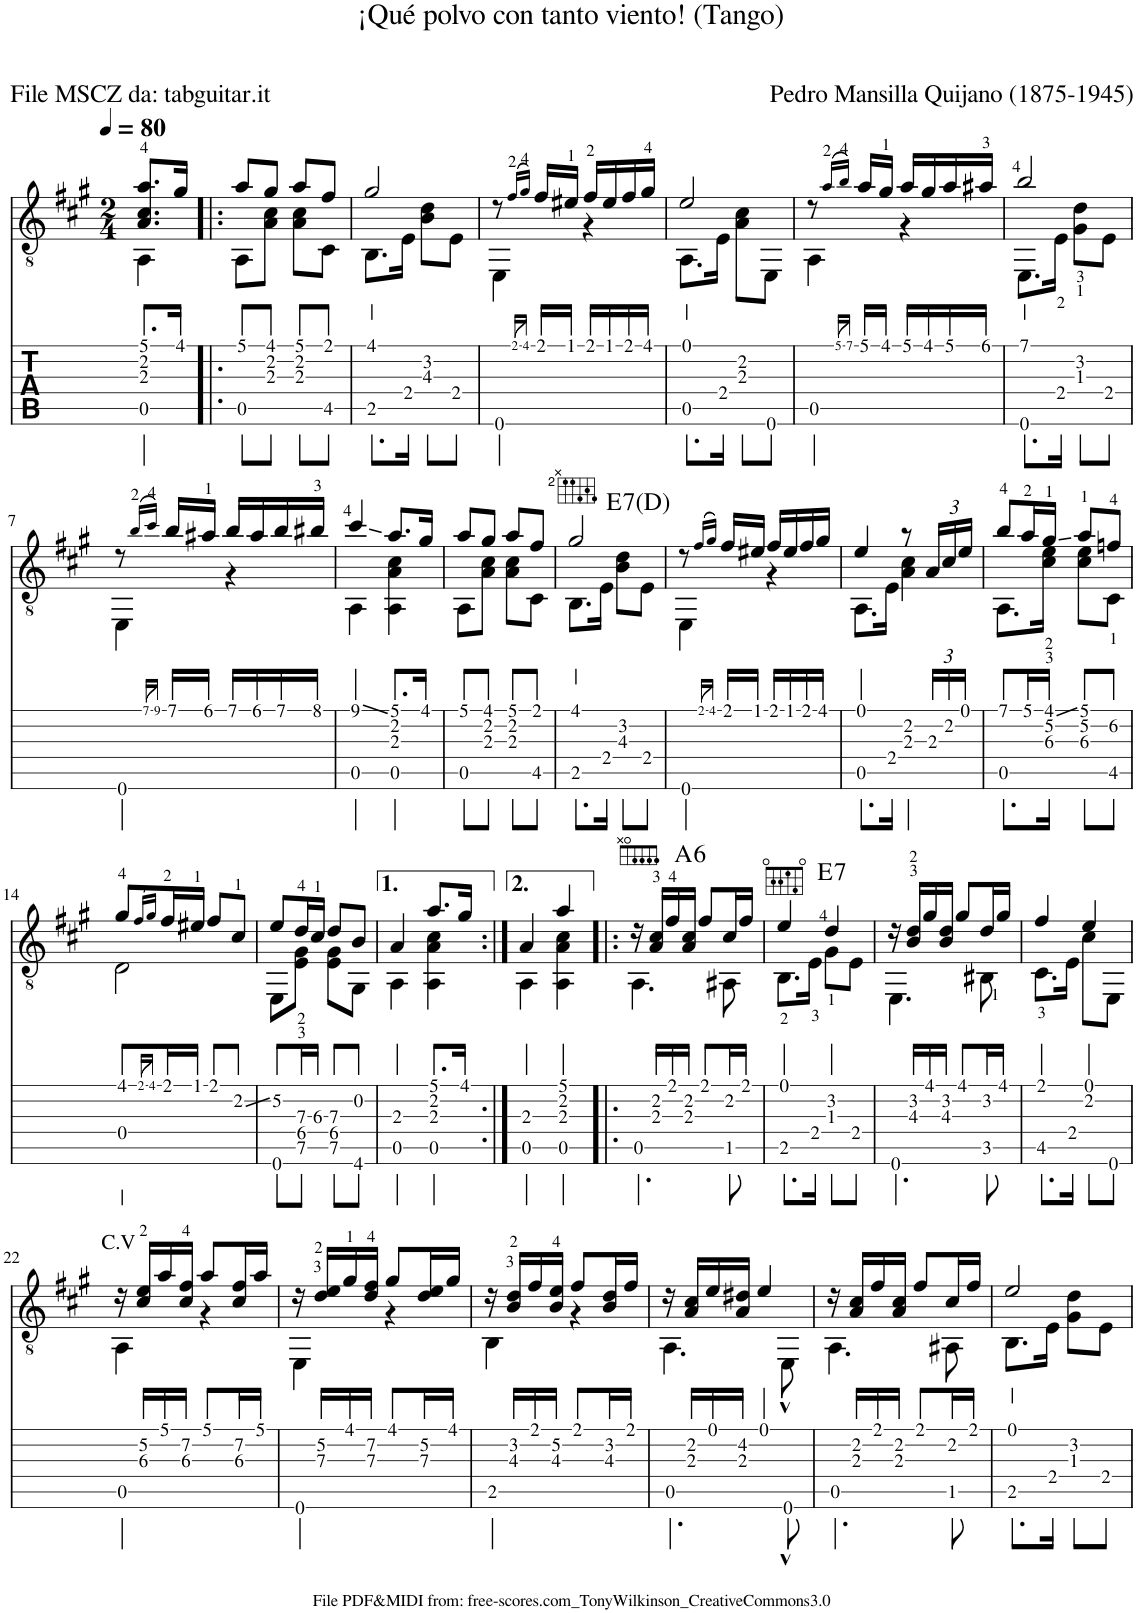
**kern	**kern	**harte
*part2	*part1	*part1
*staff2	*staff1	*
*I"Chitarra classica (Intavolatura)	*I"Guitar	*
*stria6	*	*
*	*clefGv2	*
*k[f#c#g#]	*k[f#c#g#]	*
*M2/4	*M2/4	*
*MM80	*MM80	*
=	=	=
*^	*^	*
8.A/ 8.c#/ 8.a/L	4AA\	8.A/ 8.c#/ 8.a/L	4AA\	.
16g#/Jk	.	16g#/Jk	.	.
=1!|:	=1!|:	=1!|:	=1!|:	=1!|:
8a/L	8AA\L	8a/L	8AA\L	.
8g#/J	8A\ 8c#\J	8g#/J	8A\ 8c#\J	.
8a/L	8A\ 8c#\L	8a/L	8A\ 8c#\L	.
8f#/J	8C#\J	8f#/J	8C#\J	.
=2	=2	=2	=2	=2
2g#/	8.BB\L	2g#/	8.BB\L	.
.	16E\Jk	.	16E\Jk	.
.	8B\ 8d\L	.	8B\ 8d\L	.
.	8E\J	.	8E\J	.
=3	=3	=3	=3	=3
8r	4EE\	8r	4EE\	.
(16qf#/LL	.	(16qf#/LL	.	.
16qg#/JJ)	.	16qg#/JJ)	.	.
16f#/LL	.	16f#/LL	.	.
16e#X/JJ	.	16e#X/JJ	.	.
16f#/LL	4r	16f#/LL	4r	.
16e#/	.	16e#/	.	.
16f#/	.	16f#/	.	.
16g#/JJ	.	16g#/JJ	.	.
=4	=4	=4	=4	=4
2e/	8.AA\L	2e/	8.AA\L	.
.	16E\Jk	.	16E\Jk	.
.	8A\ 8c#\L	.	8A\ 8c#\L	.
.	8EE\J	.	8EE\J	.
=5	=5	=5	=5	=5
8r	4AA\	8r	4AA\	.
(16qa/LL	.	(16qa/LL	.	.
16qb/JJ)	.	16qb/JJ)	.	.
16a/LL	.	16a/LL	.	.
16g#/JJ	.	16g#/JJ	.	.
16a/LL	4r	16a/LL	4r	.
16g#/	.	16g#/	.	.
16a/	.	16a/	.	.
16a#X/JJ	.	16a#X/JJ	.	.
=6	=6	=6	=6	=6
2b/	8.EE\L	2b/	8.EE\L	.
.	16E\Jk	.	16E\Jk	.
.	8G#\ 8d\L	.	8G#\ 8d\L	.
.	8E\J	.	8E\J	.
!!LO:LB:g=z	!!
=7	=7	=7	=7	=7
8r	4EE\	8r	4EE\	.
(16qb/LL	.	(16qb/LL	.	.
16qcc#/JJ)	.	16qcc#/JJ)	.	.
16b/LL	.	16b/LL	.	.
16a#X/JJ	.	16a#X/JJ	.	.
16b/LL	4r	16b/LL	4r	.
16a#/	.	16a#/	.	.
16b/	.	16b/	.	.
16b#X/JJ	.	16b#X/JJ	.	.
=8	=8	=8	=8	=8
4cc#/	4AA\	4cc#/	4AA\	.
8.a/L	4AA\ 4A\ 4c#\	8.a/L	4AA\ 4A\ 4c#\	.
16g#/Jk	.	16g#/Jk	.	.
=9	=9	=9	=9	=9
8a/L	8AA\L	8a/L	8AA\L	.
8g#/J	8A\ 8c#\J	8g#/J	8A\ 8c#\J	.
8a/L	8A\ 8c#\L	8a/L	8A\ 8c#\L	.
8f#/J	8C#\J	8f#/J	8C#\J	.
=10	=10	=10	=10	=10
!	!	!	!	!LO:H:kt=7
2g#/	8.BB\L	2g#/	8.BB\L	E:7
.	16E\Jk	.	16E\Jk	.
.	8B\ 8d\L	.	8B\ 8d\L	.
.	8E\J	.	8E\J	.
=11	=11	=11	=11	=11
8r	4EE\	8r	4EE\	.
(16qf#/LL	.	(16qf#/LL	.	.
16qg#/JJ)	.	16qg#/JJ)	.	.
16f#/LL	.	16f#/LL	.	.
16e#X/JJ	.	16e#X/JJ	.	.
16f#/LL	4r	16f#/LL	4r	.
16e#/	.	16e#/	.	.
16f#/	.	16f#/	.	.
16g#/JJ	.	16g#/JJ	.	.
=12	=12	=12	=12	=12
4e/	8.AA\L	4e/	8.AA\L	.
.	16E\Jk	.	16E\Jk	.
8r	4A\ 4c#\	8r	4A\ 4c#\	.
*Xbrackettup	*	*Xbrackettup	*	*
24A/LL	.	24A/LL	.	.
24c#/	.	24c#/	.	.
24e/JJ	.	24e/JJ	.	.
=13	=13	=13	=13	=13
8b/L	8.AA\L	8b/L	8.AA\L	.
16a/L	.	16a/L	.	.
16g#/JJ	16c#\ 16e\Jk	16g#/JJ	16c#\ 16e\Jk	.
8a/L	8c#\ 8e\L	8a/L	8c#\ 8e\L	.
8fn/J	8C#\J	8fn/J	8C#\J	.
!!LO:LB:g=z	!!
=14	=14	=14	=14	=14
8g#/L	2D\	8g#/L	2D\	.
(16qf#/LL	.	(16qf#/LL	.	.
16qg#/JJ)	.	16qg#/JJ)	.	.
16f#/L	.	16f#/L	.	.
16e#X/JJ	.	16e#X/JJ	.	.
8f#/L	.	8f#/L	.	.
8c#/J	.	8c#/J	.	.
=15	=15	=15	=15	=15
8e/L	8EE\L	8e/L	8EE\L	.
16d/L	8E\ 8G#\J	16d/L	8E\ 8G#\J	.
16c#/JJ	.	16c#/JJ	.	.
8d/L	8E\ 8G#\L	8d/L	8E\ 8G#\L	.
8B/J	8GG#\J	8B/J	8GG#\J	.
=16	=16	=16	=16	=16
4A/	4AA\	4A/	4AA\	.
8.a/L	4AA\ 4A\ 4c#\	8.a/L	4AA\ 4A\ 4c#\	.
16g#/Jk	.	16g#/Jk	.	.
=17:|!	=17:|!	=17:|!	=17:|!	=17:|!
4A/	4AA\	4A/	4AA\	.
4a/	4AA\ 4A\ 4c#\	4a/	4AA\ 4A\ 4c#\	.
=18!|:	=18!|:	=18!|:	=18!|:	=18!|:
!	!	!	!	!LO:H:kt=6
16r	4.AA\	16r	4.AA\	A:maj6
16A/ 16c#/LL	.	16A/ 16c#/LL	.	.
16f#/	.	16f#/	.	.
16A/ 16c#/JJ	.	16A/ 16c#/JJ	.	.
8f#/L	.	8f#/L	.	.
16c#/L	8AA#X\	16c#/L	8AA#X\	.
16f#/JJ	.	16f#/JJ	.	.
=19	=19	=19	=19	=19
!	!	!	!	!LO:H:kt=7
4e/	8.BB\L	4e/	8.BB\L	E:7
.	16E\Jk	.	16E\Jk	.
4d/	8G#\L	4d/	8G#\L	.
.	8E\J	.	8E\J	.
=20	=20	=20	=20	=20
16r	4.EE\	16r	4.EE\	.
16B/ 16d/LL	.	16B/ 16d/LL	.	.
16g#/	.	16g#/	.	.
16B/ 16d/JJ	.	16B/ 16d/JJ	.	.
8g#/L	.	8g#/L	.	.
16d/L	8BB#X\	16d/L	8BB#X\	.
16g#/JJ	.	16g#/JJ	.	.
=21	=21	=21	=21	=21
4f#/	8.C#\L	4f#/	8.C#\L	.
.	16E\Jk	.	16E\Jk	.
4e/	8c#\L	4e/	8c#\L	.
.	8EE\J	.	8EE\J	.
!!LO:LB:g=z	!!
=22	=22	=22	=22	=22
!	!	!LO:TX:a:t=C.V	!	!
16r	4AA\	16r	4AA\	.
16c#/ 16e/LL	.	16c#/ 16e/LL	.	.
16a/	.	16a/	.	.
16c#/ 16f#/JJ	.	16c#/ 16f#/JJ	.	.
8a/L	4r	8a/L	4r	.
16c#/ 16f#/L	.	16c#/ 16f#/L	.	.
16a/JJ	.	16a/JJ	.	.
=23	=23	=23	=23	=23
16r	4EE\	16r	4EE\	.
16d/ 16e/LL	.	16d/ 16e/LL	.	.
16g#/	.	16g#/	.	.
16d/ 16f#/JJ	.	16d/ 16f#/JJ	.	.
8g#/L	4r	8g#/L	4r	.
16d/ 16e/L	.	16d/ 16e/L	.	.
16g#/JJ	.	16g#/JJ	.	.
=24	=24	=24	=24	=24
16r	4BB\	16r	4BB\	.
16B/ 16d/LL	.	16B/ 16d/LL	.	.
16f#/	.	16f#/	.	.
16B/ 16e/JJ	.	16B/ 16e/JJ	.	.
8f#/L	4r	8f#/L	4r	.
16B/ 16d/L	.	16B/ 16d/L	.	.
16f#/JJ	.	16f#/JJ	.	.
=25	=25	=25	=25	=25
16r	4.AA\	16r	4.AA\	.
16A/ 16c#/LL	.	16A/ 16c#/LL	.	.
16e/	.	16e/	.	.
16A/ 16d#X/JJ	.	16A/ 16d#X/JJ	.	.
4e/	.	4e/	.	.
.	8EE^^\	.	8EE^^\	.
=26	=26	=26	=26	=26
16r	4.AA\	16r	4.AA\	.
16A/ 16c#/LL	.	16A/ 16c#/LL	.	.
16f#/	.	16f#/	.	.
16A/ 16c#/JJ	.	16A/ 16c#/JJ	.	.
8f#/L	.	8f#/L	.	.
16c#/L	8AA#X\	16c#/L	8AA#X\	.
16f#/JJ	.	16f#/JJ	.	.
=27	=27	=27	=27	=27
2e/	8.BB\L	2e/	8.BB\L	.
.	16E\Jk	.	16E\Jk	.
.	8G#\ 8d\L	.	8G#\ 8d\L	.
.	8E\J	.	8E\J	.
*v	*v	*	*	*
*	*v	*v	*
=	=	=
*-	*-	*-
